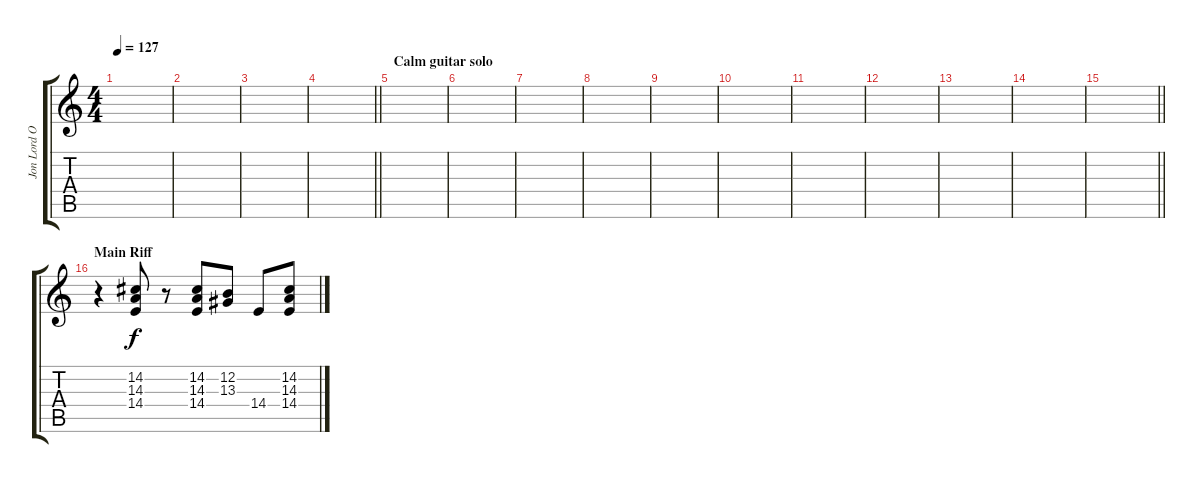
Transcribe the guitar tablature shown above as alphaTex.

\track ("Jon Lord Organ" "Jon Lord O") {instrument electricpiano1}
\staff {score tabs}
\tuning (E4 B3 G3 D3 A2 E2) {hide}
\ts (4 4)
\tempo 127
\clef g2
\ks c
|
|
|
\barLineRight lightlight
|
\section ("" "Calm guitar solo")
|
|
|
|
|
|
|
|
|
|
\barLineRight lightlight
|
\section ("" "Main Riff")
r.4{volume 9 instrument distortionguitar} (14.2 14.3 14.4).8{dy f} r.8 (14.2 14.3 14.4).8 (12.2 13.3).8 14.4.8 (14.2 14.3 14.4).8
